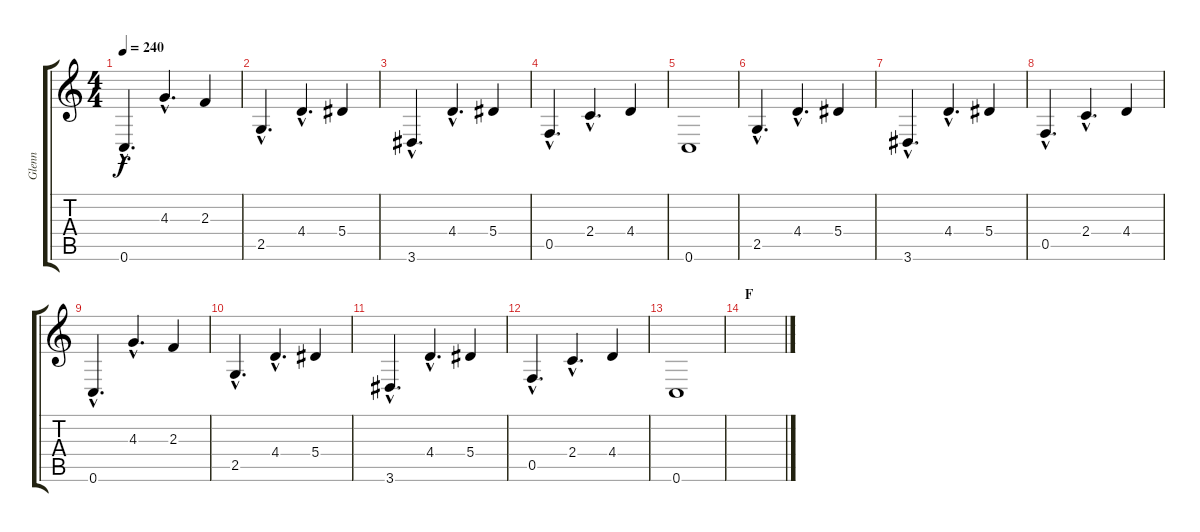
\track ("Glenn" "Glenn") {instrument distortionguitar}
\staff {score tabs}
\tuning (C4 G3 Eb3 Bb2 F2 C2) {hide}
\ts (4 4)
\tempo 240
\clef g2
\ks c
0.6{hac}.4{d dy f} 4.3{hac}.4{d} 2.3.4 |
2.5{hac}.4{d} 4.4{hac}.4{d} 5.4.4 |
3.6{hac}.4{d} 4.4{hac}.4{d} 5.4.4 |
0.5{hac}.4{d} 2.4{hac}.4{d} 4.4.4 |
0.6.1 |
2.5{hac}.4{d} 4.4{hac}.4{d} 5.4.4 |
3.6{hac}.4{d} 4.4{hac}.4{d} 5.4.4 |
0.5{hac}.4{d} 2.4{hac}.4{d} 4.4.4 |
0.6{hac}.4{d} 4.3{hac}.4{d} 2.3.4 |
2.5{hac}.4{d} 4.4{hac}.4{d} 5.4.4 |
3.6{hac}.4{d} 4.4{hac}.4{d} 5.4.4 |
0.5{hac}.4{d} 2.4{hac}.4{d} 4.4.4 |
0.6.1 |
\section ("" "F")
